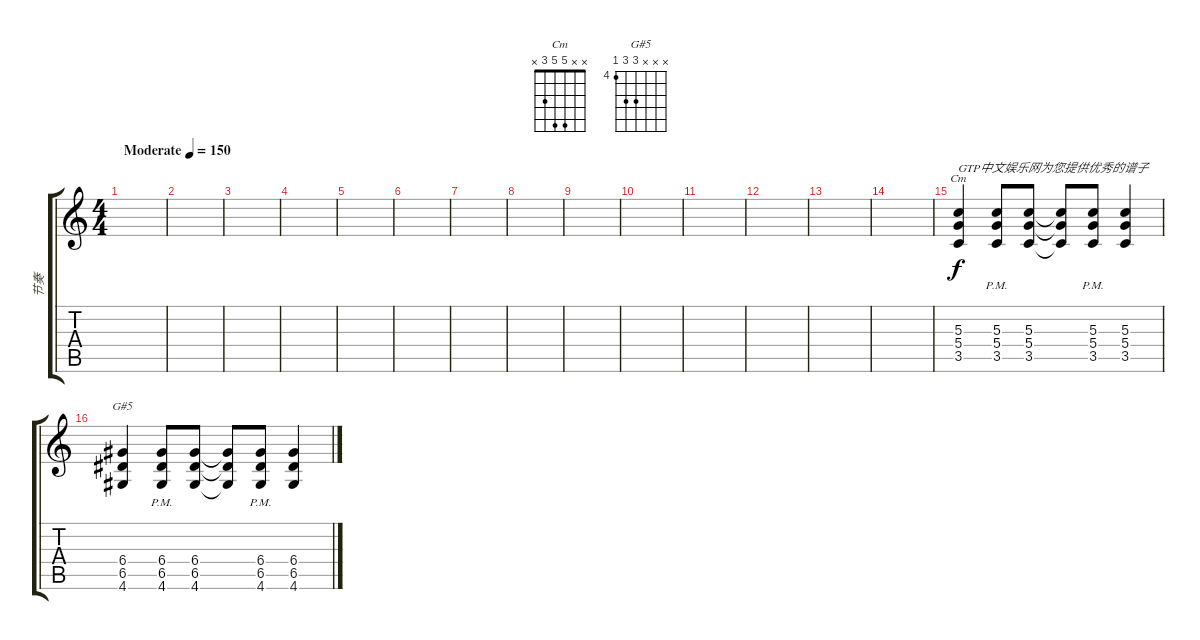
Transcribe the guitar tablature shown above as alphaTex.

\track ("节奏" "节奏") {instrument overdrivenguitar}
\staff {score tabs}
\tuning (E4 B3 G3 D3 A2 E2) {hide}
\chord ("Cm" x x 5 5 3 x)
\chord ("G#5" x x x 6 6 4) {firstfret 4}
\ts (4 4)
\tempo (150 "Moderate")
\clef g2
\ks c
|
|
|
|
|
|
|
|
|
|
|
|
|
|
(5.3 5.4 3.5).4{ch "Cm" txt "GTP中文娱乐网为您提供优秀的谱子"} (5.3{pm} 5.4 3.5).8 (5.3 5.4 3.5).8 (5.3{t} 5.4{t} 3.5{t}).8 (5.3 5.4 3.5{pm}).8 (5.3 5.4 3.5).4 |
(6.4 6.5 4.6).4{ch "G#5"} (6.4 6.5 4.6{pm}).8 (6.4 6.5 4.6).8 (6.4{t} 6.5{t} 4.6{t}).8 (6.4{pm} 6.5 4.6).8 (6.4 6.5 4.6).4
